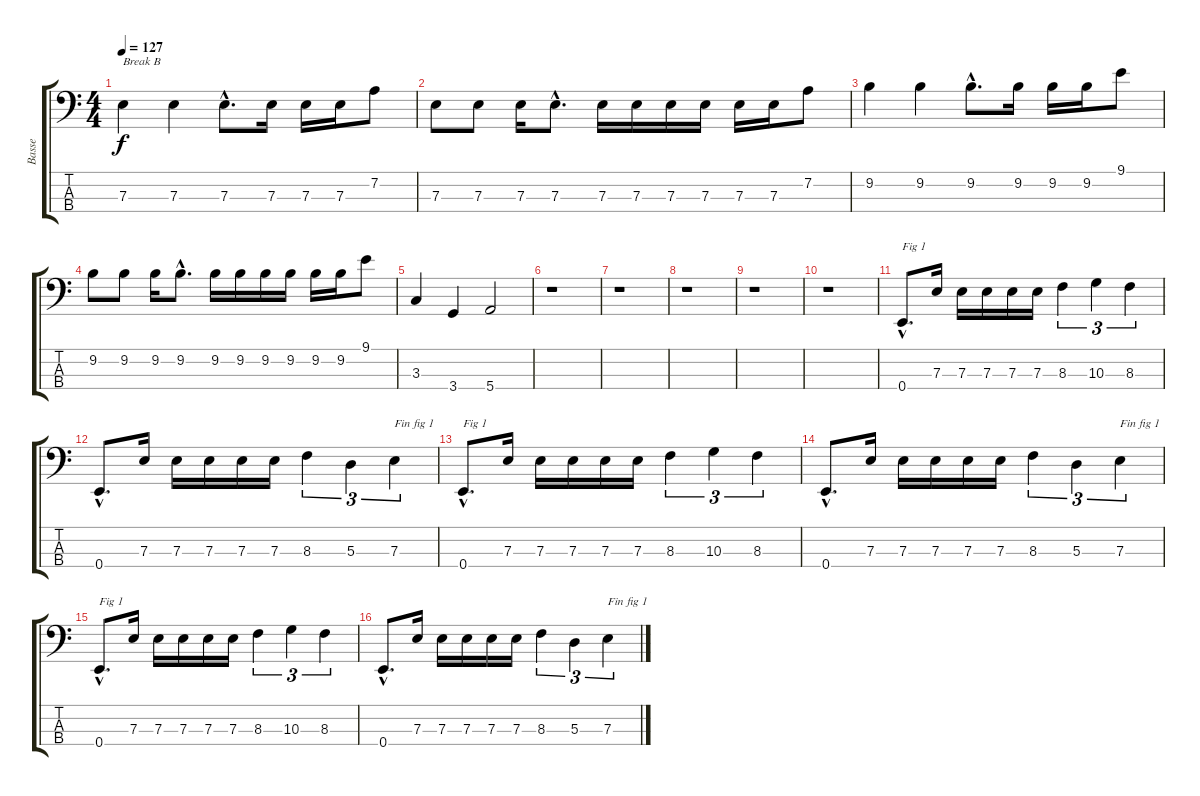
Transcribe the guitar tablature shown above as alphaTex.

\track ("Basse" "Basse") {instrument electricbasspick}
\staff {score tabs}
\tuning (G2 D2 A1 E1) {hide}
\ts (4 4)
\tempo 127
\clef f4
\ks c
7.3.4{txt "Break B" dy f} 7.3.4 7.3{hac}.8{d} 7.3.16 7.3.16 7.3.16 7.2.8 |
7.3.8 7.3.8 7.3.16 7.3{hac}.8{d} 7.3.16 7.3.16 7.3.16 7.3.16 7.3.16 7.3.16 7.2.8 |
9.2.4 9.2.4 9.2{hac}.8{d} 9.2.16 9.2.16 9.2.16 9.1.8 |
9.2.8 9.2.8 9.2.16 9.2{hac}.8{d} 9.2.16 9.2.16 9.2.16 9.2.16 9.2.16 9.2.16 9.1.8 |
3.3.4 3.4.4 5.4.2 |
r.1 |
r.1 |
r.1 |
r.1 |
r.1 |
0.4{hac}.8{d txt "Fig 1"} 7.3.16 7.3.16 7.3.16 7.3.16 7.3.16 8.3.4{tu (3 2)} 10.3.4{tu (3 2)} 8.3.4{tu (3 2)} |
0.4{hac}.8{d} 7.3.16 7.3.16 7.3.16 7.3.16 7.3.16 8.3.4{tu (3 2)} 5.3.4{tu (3 2)} 7.3.4{tu (3 2) txt "Fin fig 1"} |
0.4{hac}.8{d txt "Fig 1"} 7.3.16 7.3.16 7.3.16 7.3.16 7.3.16 8.3.4{tu (3 2)} 10.3.4{tu (3 2)} 8.3.4{tu (3 2)} |
0.4{hac}.8{d} 7.3.16 7.3.16 7.3.16 7.3.16 7.3.16 8.3.4{tu (3 2)} 5.3.4{tu (3 2)} 7.3.4{tu (3 2) txt "Fin fig 1"} |
0.4{hac}.8{d txt "Fig 1"} 7.3.16 7.3.16 7.3.16 7.3.16 7.3.16 8.3.4{tu (3 2)} 10.3.4{tu (3 2)} 8.3.4{tu (3 2)} |
0.4{hac}.8{d} 7.3.16 7.3.16 7.3.16 7.3.16 7.3.16 8.3.4{tu (3 2)} 5.3.4{tu (3 2)} 7.3.4{tu (3 2) txt "Fin fig 1"}
